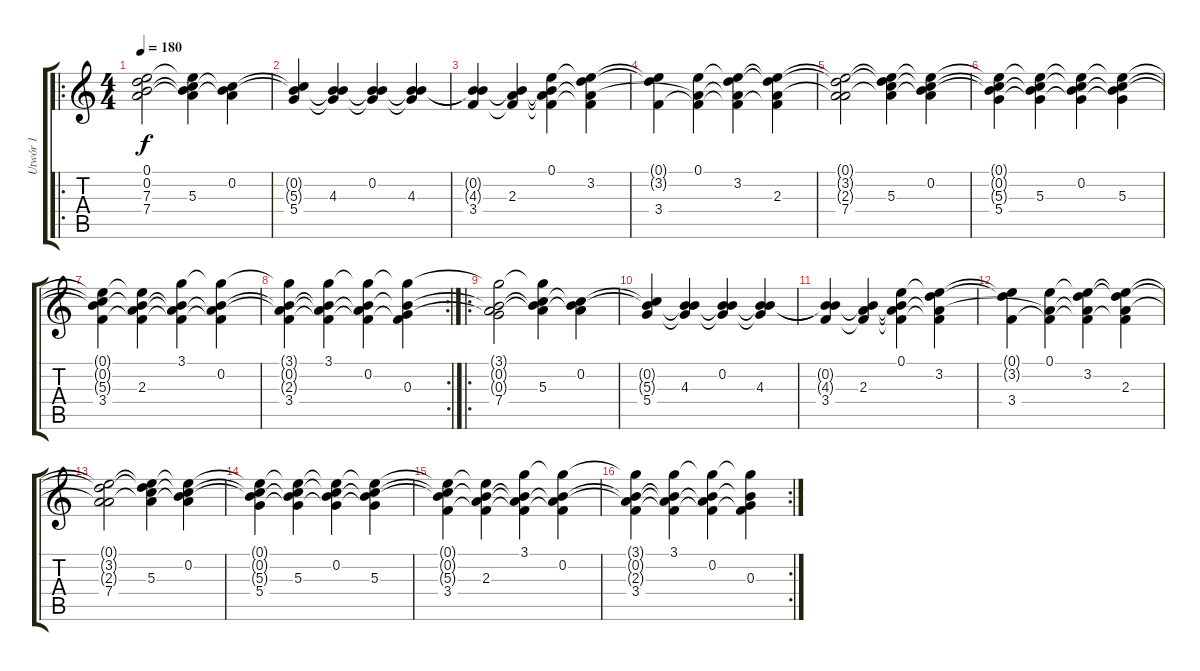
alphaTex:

\track ("Utwór 1" "Utwór 1") {instrument acousticguitarnylon}
\staff {score tabs}
\tuning (E4 B3 G3 D3 A2 E2) {hide}
\ro
\ts (4 4)
\tempo 180
\clef g2
\ks c
(0.1 0.2 7.3 7.4).2{dy f instrument acousticguitarnylon} (0.1{t} 0.2{t} 5.3 7.4{t}).4 (0.2 5.3{t} 7.4{t}).4 |
(0.2{t} 5.3{t} 5.4).4 (0.2{t} 4.3 5.4{t}).4 (0.2 4.3{t} 5.4{t}).4 (0.2{t} 4.3 5.4{t}).4 |
(0.2{t} 4.3{t} 3.4).4 (0.2{t} 2.3 3.4{t}).4 (0.1 0.2{t} 2.3{t} 3.4{t}).4 (0.1{t} 3.2 2.3{t} 3.4{t}).4 |
(0.1{t} 3.2{t} 3.4).4 (0.1 2.3{t} 3.4{t}).4 (0.1{t} 3.2 2.3{t} 3.4{t}).4 (0.1{t} 3.2{t} 2.3 3.4{t}).4 |
(0.1{t} 3.2{t} 2.3{t} 7.4).2 (0.1{t} 3.2{t} 5.3 7.4{t}).4 (0.1{t} 0.2 5.3{t} 7.4{t}).4 |
(0.1{t} 0.2{t} 5.3{t} 5.4).4 (0.1{t} 0.2{t} 5.3 5.4{t}).4 (0.1{t} 0.2 5.3{t} 5.4{t}).4 (0.1{t} 0.2{t} 5.3 5.4{t}).4 |
(0.1{t} 0.2{t} 5.3{t} 3.4).4 (0.1{t} 0.2{t} 2.3 3.4{t}).4 (3.1 0.2{t} 2.3{t} 3.4{t}).4 (3.1{t} 0.2 2.3{t} 3.4{t}).4 |
\rc 2
(3.1{t} 0.2{t} 2.3{t} 3.4).4 (3.1 0.2{t} 2.3{t} 3.4{t}).4 (3.1{t} 0.2 2.3{t} 3.4{t}).4 (3.1{t} 0.2{t} 0.3 3.4{t}).4 |
\ro
(3.1{t} 0.2{t} 0.3{t} 7.4).2 (3.1{t} 0.2{t} 5.3 7.4{t}).4 (0.2 5.3{t} 7.4{t}).4 |
(0.2{t} 5.3{t} 5.4).4 (0.2{t} 4.3 5.4{t}).4 (0.2 4.3{t} 5.4{t}).4 (0.2{t} 4.3 5.4{t}).4 |
(0.2{t} 4.3{t} 3.4).4 (0.2{t} 2.3 3.4{t}).4 (0.1 0.2{t} 2.3{t} 3.4{t}).4 (0.1{t} 3.2 2.3{t} 3.4{t}).4 |
(0.1{t} 3.2{t} 3.4).4 (0.1 2.3{t} 3.4{t}).4 (0.1{t} 3.2 2.3{t} 3.4{t}).4 (0.1{t} 3.2{t} 2.3 3.4{t}).4 |
(0.1{t} 3.2{t} 2.3{t} 7.4).2 (0.1{t} 3.2{t} 5.3 7.4{t}).4 (0.1{t} 0.2 5.3{t} 7.4{t}).4 |
(0.1{t} 0.2{t} 5.3{t} 5.4).4 (0.1{t} 0.2{t} 5.3 5.4{t}).4 (0.1{t} 0.2 5.3{t} 5.4{t}).4 (0.1{t} 0.2{t} 5.3 5.4{t}).4 |
(0.1{t} 0.2{t} 5.3{t} 3.4).4 (0.1{t} 0.2{t} 2.3 3.4{t}).4 (3.1 0.2{t} 2.3{t} 3.4{t}).4 (3.1{t} 0.2 2.3{t} 3.4{t}).4 |
\rc 2
(3.1{t} 0.2{t} 2.3{t} 3.4).4 (3.1 0.2{t} 2.3{t} 3.4{t}).4 (3.1{t} 0.2 2.3{t} 3.4{t}).4 (3.1{t} 0.2{t} 0.3 3.4{t}).4
